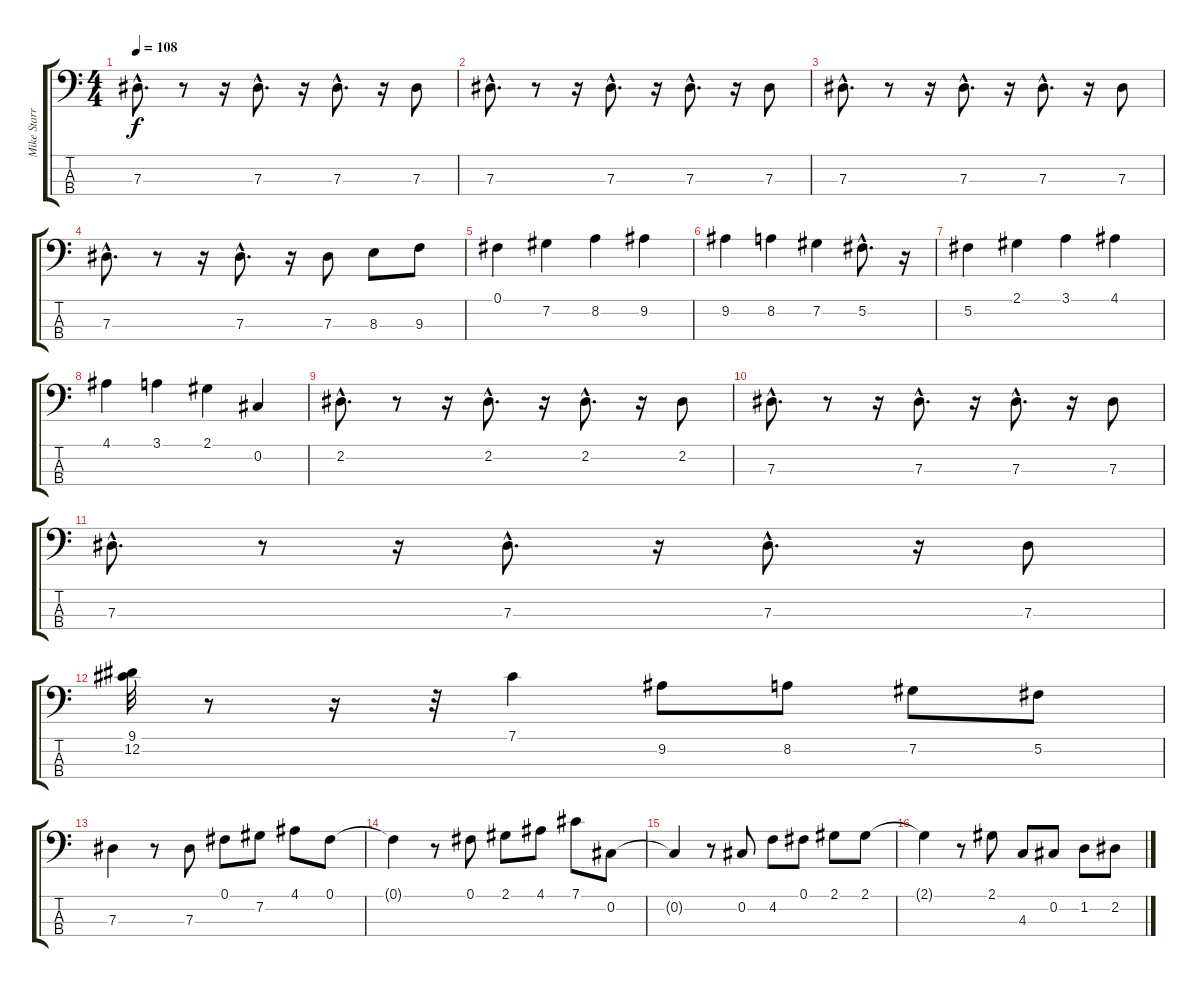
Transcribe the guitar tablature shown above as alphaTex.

\track ("Mike Starr" "Mike Starr") {instrument fretlessbass}
\staff {score tabs}
\tuning (Gb2 Db2 Ab1 Eb1) {hide}
\ts (4 4)
\tempo 108
\clef f4
\ks c
7.3{hac}.8{d dy f} r.8 r.16 7.3{hac}.8{d} r.16 7.3{hac}.8{d} r.16 7.3.8 |
7.3{hac}.8{d} r.8 r.16 7.3{hac}.8{d} r.16 7.3{hac}.8{d} r.16 7.3.8 |
7.3{hac}.8{d} r.8 r.16 7.3{hac}.8{d} r.16 7.3{hac}.8{d} r.16 7.3.8 |
7.3{hac}.8{d} r.8 r.16 7.3{hac}.8{d} r.16 7.3.8 8.3.8 9.3.8 |
0.1.4 7.2.4 8.2.4 9.2.4 |
9.2.4 8.2.4 7.2.4 5.2{hac}.8{d} r.16 |
5.2.4 2.1.4 3.1.4 4.1.4 |
4.1.4 3.1.4 2.1.4 0.2.4 |
2.2{hac}.8{d} r.8 r.16 2.2{hac}.8{d} r.16 2.2{hac}.8{d} r.16 2.2.8 |
7.3{hac}.8{d} r.8 r.16 7.3{hac}.8{d} r.16 7.3{hac}.8{d} r.16 7.3.8 |
7.3{hac}.8{d} r.8 r.16 7.3{hac}.8{d} r.16 7.3{hac}.8{d} r.16 7.3.8 |
(9.1 12.2).32 r.8 r.16 r.32 7.1.4 9.2.8 8.2.8 7.2.8 5.2.8 |
7.3.4 r.8 7.3.8 0.1.8 7.2.8 4.1.8 0.1.8 |
0.1{t}.4 r.8 0.1.8 2.1.8 4.1.8 7.1.8 0.2.8 |
0.2{t}.4 r.8 0.2.8 4.2.8 0.1.8 2.1.8 2.1.8 |
2.1{t}.4 r.8 2.1.8 4.3.8 0.2.8 1.2.8 2.2.8
